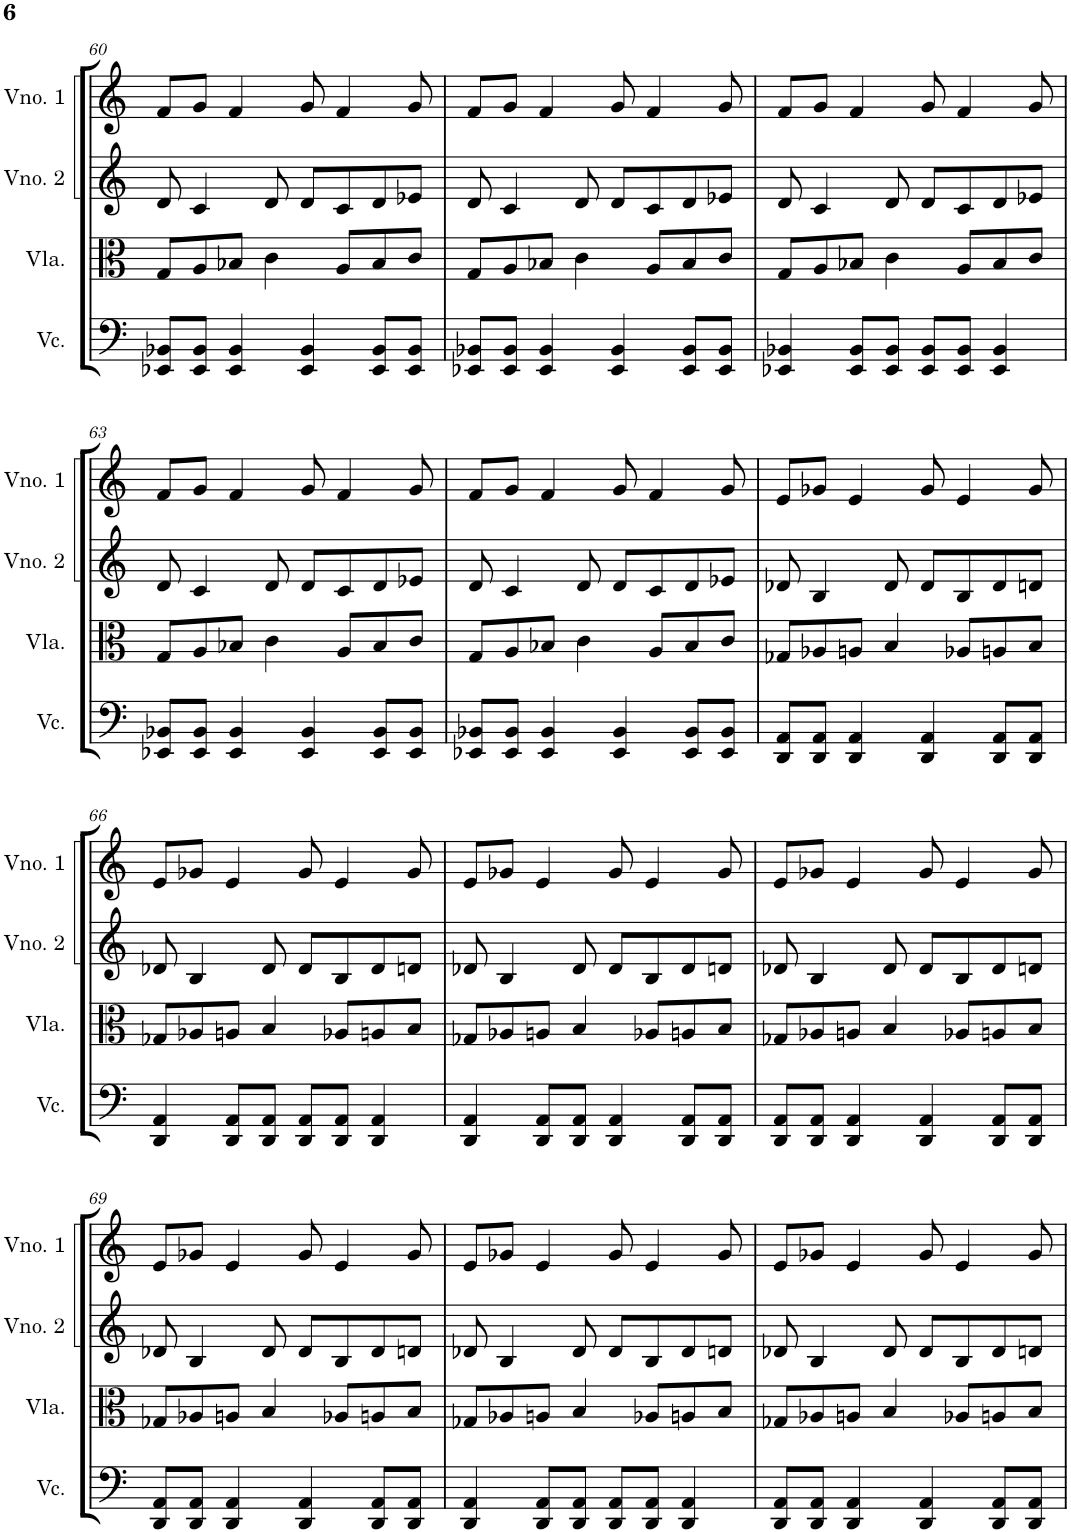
**kern	**kern	**kern	**kern
*part4	*part3	*part2	*part1
*staff4	*staff3	*staff2	*staff1
*I"Violoncelo	*I"Viola	*I"Violino 2	*I"Violino 1
*I'Vc.	*I'Vla.	*I'Vno. 2	*I'Vno. 1
!!LO:PB:g=z
*clefF4	*clefC3	*clefG2	*clefG2
*k[]	*k[]	*k[]	*k[]
*M4/4	*M4/4	*M4/4	*M4/4
=60	=60	=60	=60
8EE-X/ 8BB-X/L	8G/L	8d/	8f/L
8EE-/ 8BB-/J	8A/	4c/	8g/J
4EE-/ 4BB-/	8B-X/J	.	4f/
.	4c\	8d/	.
4EE-/ 4BB-/	.	8d/L	8g/
.	8A/L	8c/	4f/
8EE-/ 8BB-/L	8B-/	8d/	.
8EE-/ 8BB-/J	8c/J	8e-X/J	8g/
=61	=61	=61	=61
8EE-X/ 8BB-X/L	8G/L	8d/	8f/L
8EE-/ 8BB-/J	8A/	4c/	8g/J
4EE-/ 4BB-/	8B-X/J	.	4f/
.	4c\	8d/	.
4EE-/ 4BB-/	.	8d/L	8g/
.	8A/L	8c/	4f/
8EE-/ 8BB-/L	8B-/	8d/	.
8EE-/ 8BB-/J	8c/J	8e-X/J	8g/
=62	=62	=62	=62
4EE-X/ 4BB-X/	8G/L	8d/	8f/L
.	8A/	4c/	8g/J
8EE-/ 8BB-/L	8B-X/J	.	4f/
8EE-/ 8BB-/J	4c\	8d/	.
8EE-/ 8BB-/L	.	8d/L	8g/
8EE-/ 8BB-/J	8A/L	8c/	4f/
4EE-/ 4BB-/	8B-/	8d/	.
.	8c/J	8e-X/J	8g/
!!LO:LB:g=z
=63	=63	=63	=63
8EE-X/ 8BB-X/L	8G/L	8d/	8f/L
8EE-/ 8BB-/J	8A/	4c/	8g/J
4EE-/ 4BB-/	8B-X/J	.	4f/
.	4c\	8d/	.
4EE-/ 4BB-/	.	8d/L	8g/
.	8A/L	8c/	4f/
8EE-/ 8BB-/L	8B-/	8d/	.
8EE-/ 8BB-/J	8c/J	8e-X/J	8g/
=64	=64	=64	=64
8EE-X/ 8BB-X/L	8G/L	8d/	8f/L
8EE-/ 8BB-/J	8A/	4c/	8g/J
4EE-/ 4BB-/	8B-X/J	.	4f/
.	4c\	8d/	.
4EE-/ 4BB-/	.	8d/L	8g/
.	8A/L	8c/	4f/
8EE-/ 8BB-/L	8B-/	8d/	.
8EE-/ 8BB-/J	8c/J	8e-X/J	8g/
=65	=65	=65	=65
8DD/ 8AA/L	8G-X/L	8d-X/	8e/L
8DD/ 8AA/J	8A-X/	4B/	8g-X/J
4DD/ 4AA/	8An/J	.	4e/
.	4B/	8d-/	.
4DD/ 4AA/	.	8d-/L	8g-/
.	8A-X/L	8B/	4e/
8DD/ 8AA/L	8An/	8d-/	.
8DD/ 8AA/J	8B/J	8dn/J	8g-/
!!LO:LB:g=z
=66	=66	=66	=66
4DD/ 4AA/	8G-X/L	8d-X/	8e/L
.	8A-X/	4B/	8g-X/J
8DD/ 8AA/L	8An/J	.	4e/
8DD/ 8AA/J	4B/	8d-/	.
8DD/ 8AA/L	.	8d-/L	8g-/
8DD/ 8AA/J	8A-X/L	8B/	4e/
4DD/ 4AA/	8An/	8d-/	.
.	8B/J	8dn/J	8g-/
=67	=67	=67	=67
4DD/ 4AA/	8G-X/L	8d-X/	8e/L
.	8A-X/	4B/	8g-X/J
8DD/ 8AA/L	8An/J	.	4e/
8DD/ 8AA/J	4B/	8d-/	.
4DD/ 4AA/	.	8d-/L	8g-/
.	8A-X/L	8B/	4e/
8DD/ 8AA/L	8An/	8d-/	.
8DD/ 8AA/J	8B/J	8dn/J	8g-/
=68	=68	=68	=68
8DD/ 8AA/L	8G-X/L	8d-X/	8e/L
8DD/ 8AA/J	8A-X/	4B/	8g-X/J
4DD/ 4AA/	8An/J	.	4e/
.	4B/	8d-/	.
4DD/ 4AA/	.	8d-/L	8g-/
.	8A-X/L	8B/	4e/
8DD/ 8AA/L	8An/	8d-/	.
8DD/ 8AA/J	8B/J	8dn/J	8g-/
!!LO:LB:g=z
=69	=69	=69	=69
8DD/ 8AA/L	8G-X/L	8d-X/	8e/L
8DD/ 8AA/J	8A-X/	4B/	8g-X/J
4DD/ 4AA/	8An/J	.	4e/
.	4B/	8d-/	.
4DD/ 4AA/	.	8d-/L	8g-/
.	8A-X/L	8B/	4e/
8DD/ 8AA/L	8An/	8d-/	.
8DD/ 8AA/J	8B/J	8dn/J	8g-/
=70	=70	=70	=70
4DD/ 4AA/	8G-X/L	8d-X/	8e/L
.	8A-X/	4B/	8g-X/J
8DD/ 8AA/L	8An/J	.	4e/
8DD/ 8AA/J	4B/	8d-/	.
8DD/ 8AA/L	.	8d-/L	8g-/
8DD/ 8AA/J	8A-X/L	8B/	4e/
4DD/ 4AA/	8An/	8d-/	.
.	8B/J	8dn/J	8g-/
=71	=71	=71	=71
8DD/ 8AA/L	8G-X/L	8d-X/	8e/L
8DD/ 8AA/J	8A-X/	4B/	8g-X/J
4DD/ 4AA/	8An/J	.	4e/
.	4B/	8d-/	.
4DD/ 4AA/	.	8d-/L	8g-/
.	8A-X/L	8B/	4e/
8DD/ 8AA/L	8An/	8d-/	.
8DD/ 8AA/J	8B/J	8dn/J	8g-/
=	=	=	=
*-	*-	*-	*-
